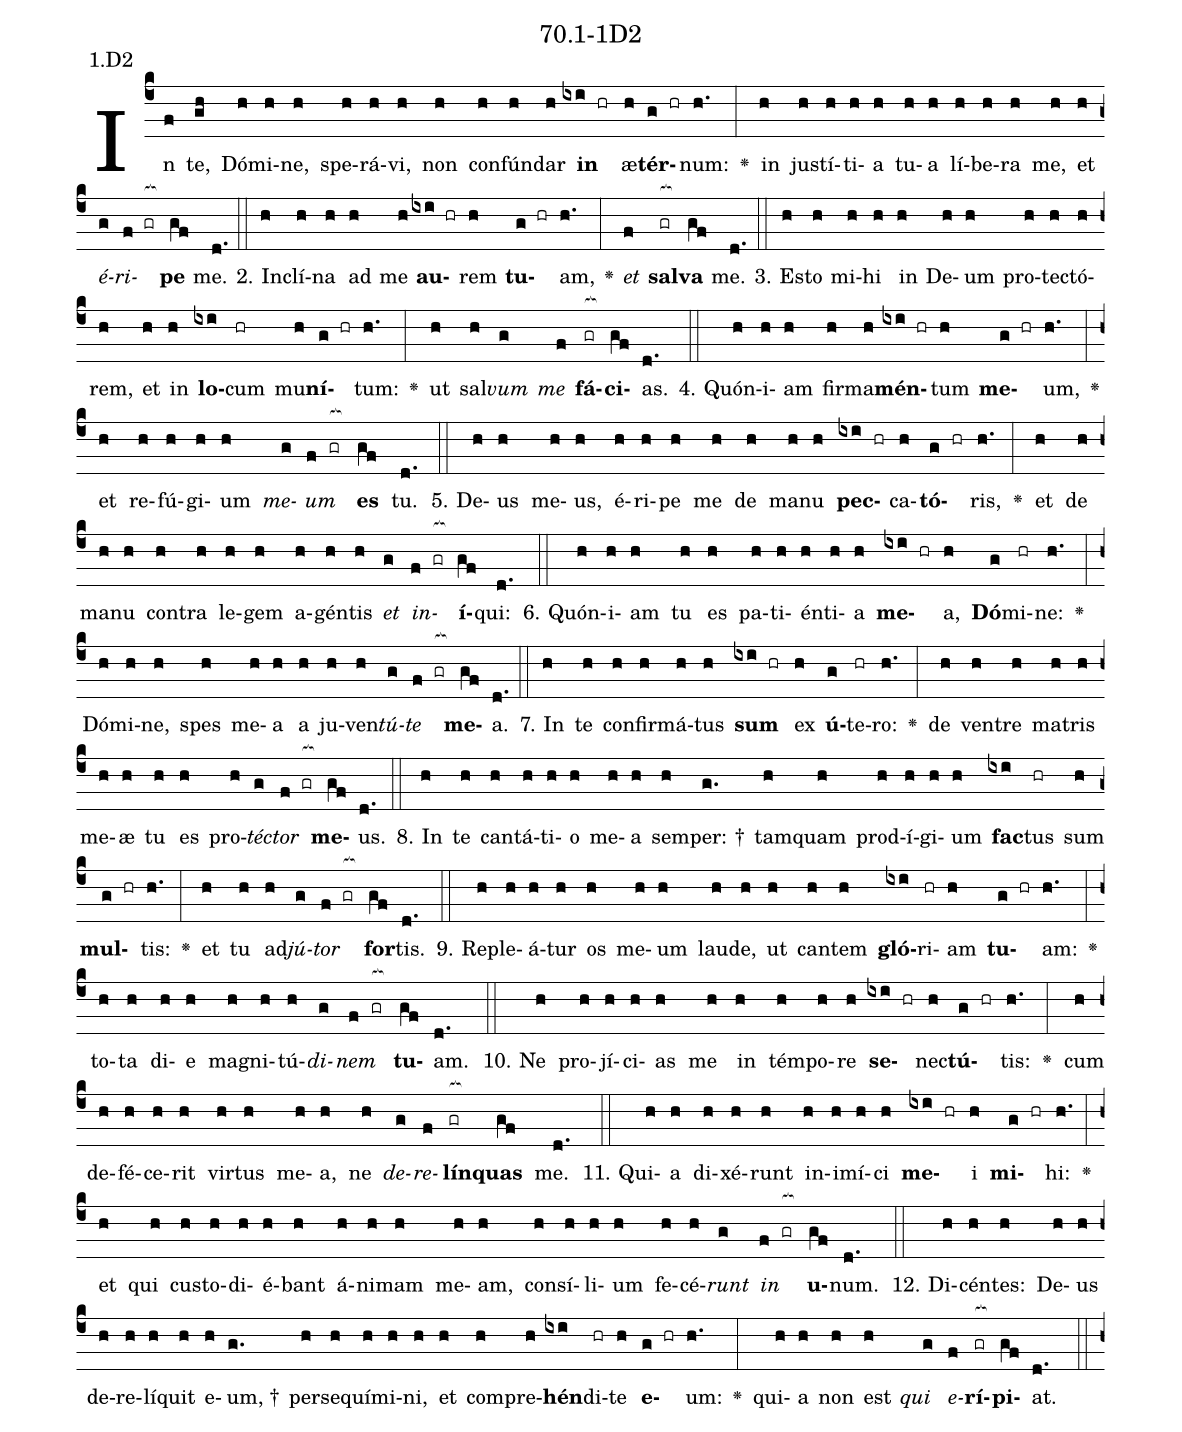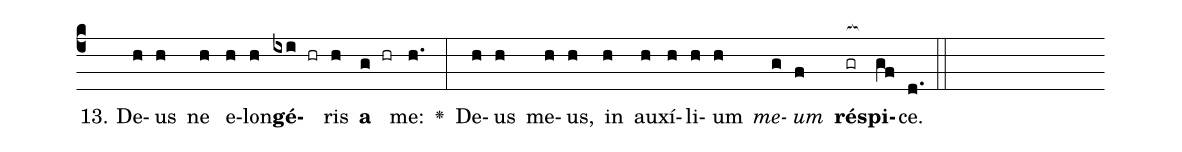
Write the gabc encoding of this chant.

name: 70.1-1D2;
annotation: 1.D2;
%%
(c4)In(f) te,(gh) Dó(h)mi(h)ne,(h) spe(h)rá(h)vi,(h) non(h) con(h)fún(h)dar(h) <b>in</b>(ixi hr) æ(h)<b>tér</b>(g hr)num:(h.) <v>\greheightstar</v>(:) in(h) jus(h)tí(h)ti(h)a(h) tu(h)a(h) lí(h)be(h)ra(h) me,(h) et(h) <i>é</i>(g)<i>ri</i>(f gr[ocb:1{])<b>pe</b>(gf[ocb:0}]) me.(d.) (::)
2. In(h)clí(h)na(h) ad(h) me(h) <b>au</b>(ixi hr)rem(h) <b>tu</b>(g hr)am,(h.) <v>\greheightstar</v>(:) <i>et</i>(f) <b>sal</b>(gr[ocb:1{])<b>va</b>(gf[ocb:0}]) me.(d.) (::)
3. Es(h)to(h) mi(h)hi(h) in(h) De(h)um(h) pro(h)tec(h)tó(h)rem,(h) et(h) in(h) <b>lo</b>(ixi)cum(hr) mu(h)<b>ní</b>(g hr)tum:(h.) <v>\greheightstar</v>(:) ut(h) sal(h)<i>vum</i>(g) <i>me</i>(f) <b>fá</b>(gr[ocb:1{])<b>ci</b>(gf[ocb:0}])as.(d.) (::)
4. Quón(h)i(h)am(h) fir(h)ma(h)<b>mén</b>(ixi hr)tum(h) <b>me</b>(g hr)um,(h.) <v>\greheightstar</v>(:) et(h) re(h)fú(h)gi(h)um(h) <i>me</i>(g)<i>um</i>(f gr[ocb:1{]) <b>es</b>(gf[ocb:0}]) tu.(d.) (::)
5. De(h)us(h) me(h)us,(h) é(h)ri(h)pe(h) me(h) de(h) ma(h)nu(h) <b>pec</b>(ixi hr)ca(h)<b>tó</b>(g hr)ris,(h.) <v>\greheightstar</v>(:) et(h) de(h) ma(h)nu(h) con(h)tra(h) le(h)gem(h) a(h)gén(h)tis(h) <i>et</i>(g) <i>in</i>(f gr[ocb:1{])<b>í</b>(gf[ocb:0}])qui:(d.) (::)
6. Quón(h)i(h)am(h) tu(h) es(h) pa(h)ti(h)én(h)ti(h)a(h) <b>me</b>(ixi hr)a,(h) <b>Dó</b>(g)mi(hr)ne:(h.) <v>\greheightstar</v>(:) Dó(h)mi(h)ne,(h) spes(h) me(h)a(h) a(h) ju(h)ven(h)<i>tú</i>(g)<i>te</i>(f gr[ocb:1{]) <b>me</b>(gf[ocb:0}])a.(d.) (::)
7. In(h) te(h) con(h)fir(h)má(h)tus(h) <b>sum</b>(ixi hr) ex(h) <b>ú</b>(g)te(hr)ro:(h.) <v>\greheightstar</v>(:) de(h) ven(h)tre(h) ma(h)tris(h) me(h)æ(h) tu(h) es(h) pro(h)<i>téc</i>(g)<i>tor</i>(f gr[ocb:1{]) <b>me</b>(gf[ocb:0}])us.(d.) (::)
8. In(h) te(h) can(h)tá(h)ti(h)o(h) me(h)a(h) sem(h)per: †(g.) tam(h)quam(h) prod(h)í(h)gi(h)um(h) <b>fac</b>(ixi)tus(hr) sum(h) <b>mul</b>(g hr)tis:(h.) <v>\greheightstar</v>(:) et(h) tu(h) ad(h)<i>jú</i>(g)<i>tor</i>(f gr[ocb:1{]) <b>for</b>(gf[ocb:0}])tis.(d.) (::)
9. Re(h)ple(h)á(h)tur(h) os(h) me(h)um(h) lau(h)de,(h) ut(h) can(h)tem(h) <b>gló</b>(ixi)ri(hr)am(h) <b>tu</b>(g hr)am:(h.) <v>\greheightstar</v>(:) to(h)ta(h) di(h)e(h) ma(h)gni(h)tú(h)<i>di</i>(g)<i>nem</i>(f gr[ocb:1{]) <b>tu</b>(gf[ocb:0}])am.(d.) (::)
10. Ne(h) pro(h)jí(h)ci(h)as(h) me(h) in(h) tém(h)po(h)re(h) <b>se</b>(ixi hr)nec(h)<b>tú</b>(g hr)tis:(h.) <v>\greheightstar</v>(:) cum(h) de(h)fé(h)ce(h)rit(h) vir(h)tus(h) me(h)a,(h) ne(h) <i>de</i>(g)<i>re</i>(f)<b>lín</b>(gr[ocb:1{])<b>quas</b>(gf[ocb:0}]) me.(d.) (::)
11. Qui(h)a(h) di(h)xé(h)runt(h) in(h)i(h)mí(h)ci(h) <b>me</b>(ixi hr)i(h) <b>mi</b>(g hr)hi:(h.) <v>\greheightstar</v>(:) et(h) qui(h) cus(h)to(h)di(h)é(h)bant(h) á(h)ni(h)mam(h) me(h)am,(h) con(h)sí(h)li(h)um(h) fe(h)cé(h)<i>runt</i>(g) <i>in</i>(f gr[ocb:1{]) <b>u</b>(gf[ocb:0}])num.(d.) (::)
12. Di(h)cén(h)tes:(h) De(h)us(h) de(h)re(h)lí(h)quit(h) e(h)um, †(g.) per(h)se(h)quí(h)mi(h)ni,(h) et(h) com(h)pre(h)<b>hén</b>(ixi)di(hr)te(h) <b>e</b>(g hr)um:(h.) <v>\greheightstar</v>(:) qui(h)a(h) non(h) est(h) <i>qui</i>(g) <i>e</i>(f)<b>rí</b>(gr[ocb:1{])<b>pi</b>(gf[ocb:0}])at.(d.) (::)
13. De(h)us(h) ne(h) e(h)lon(h)<b>gé</b>(ixi hr)ris(h) <b>a</b>(g hr) me:(h.) <v>\greheightstar</v>(:) De(h)us(h) me(h)us,(h) in(h) au(h)xí(h)li(h)um(h) <i>me</i>(g)<i>um</i>(f) <b>ré</b>(gr[ocb:1{])<b>spi</b>(gf[ocb:0}])ce.(d.) (::)
